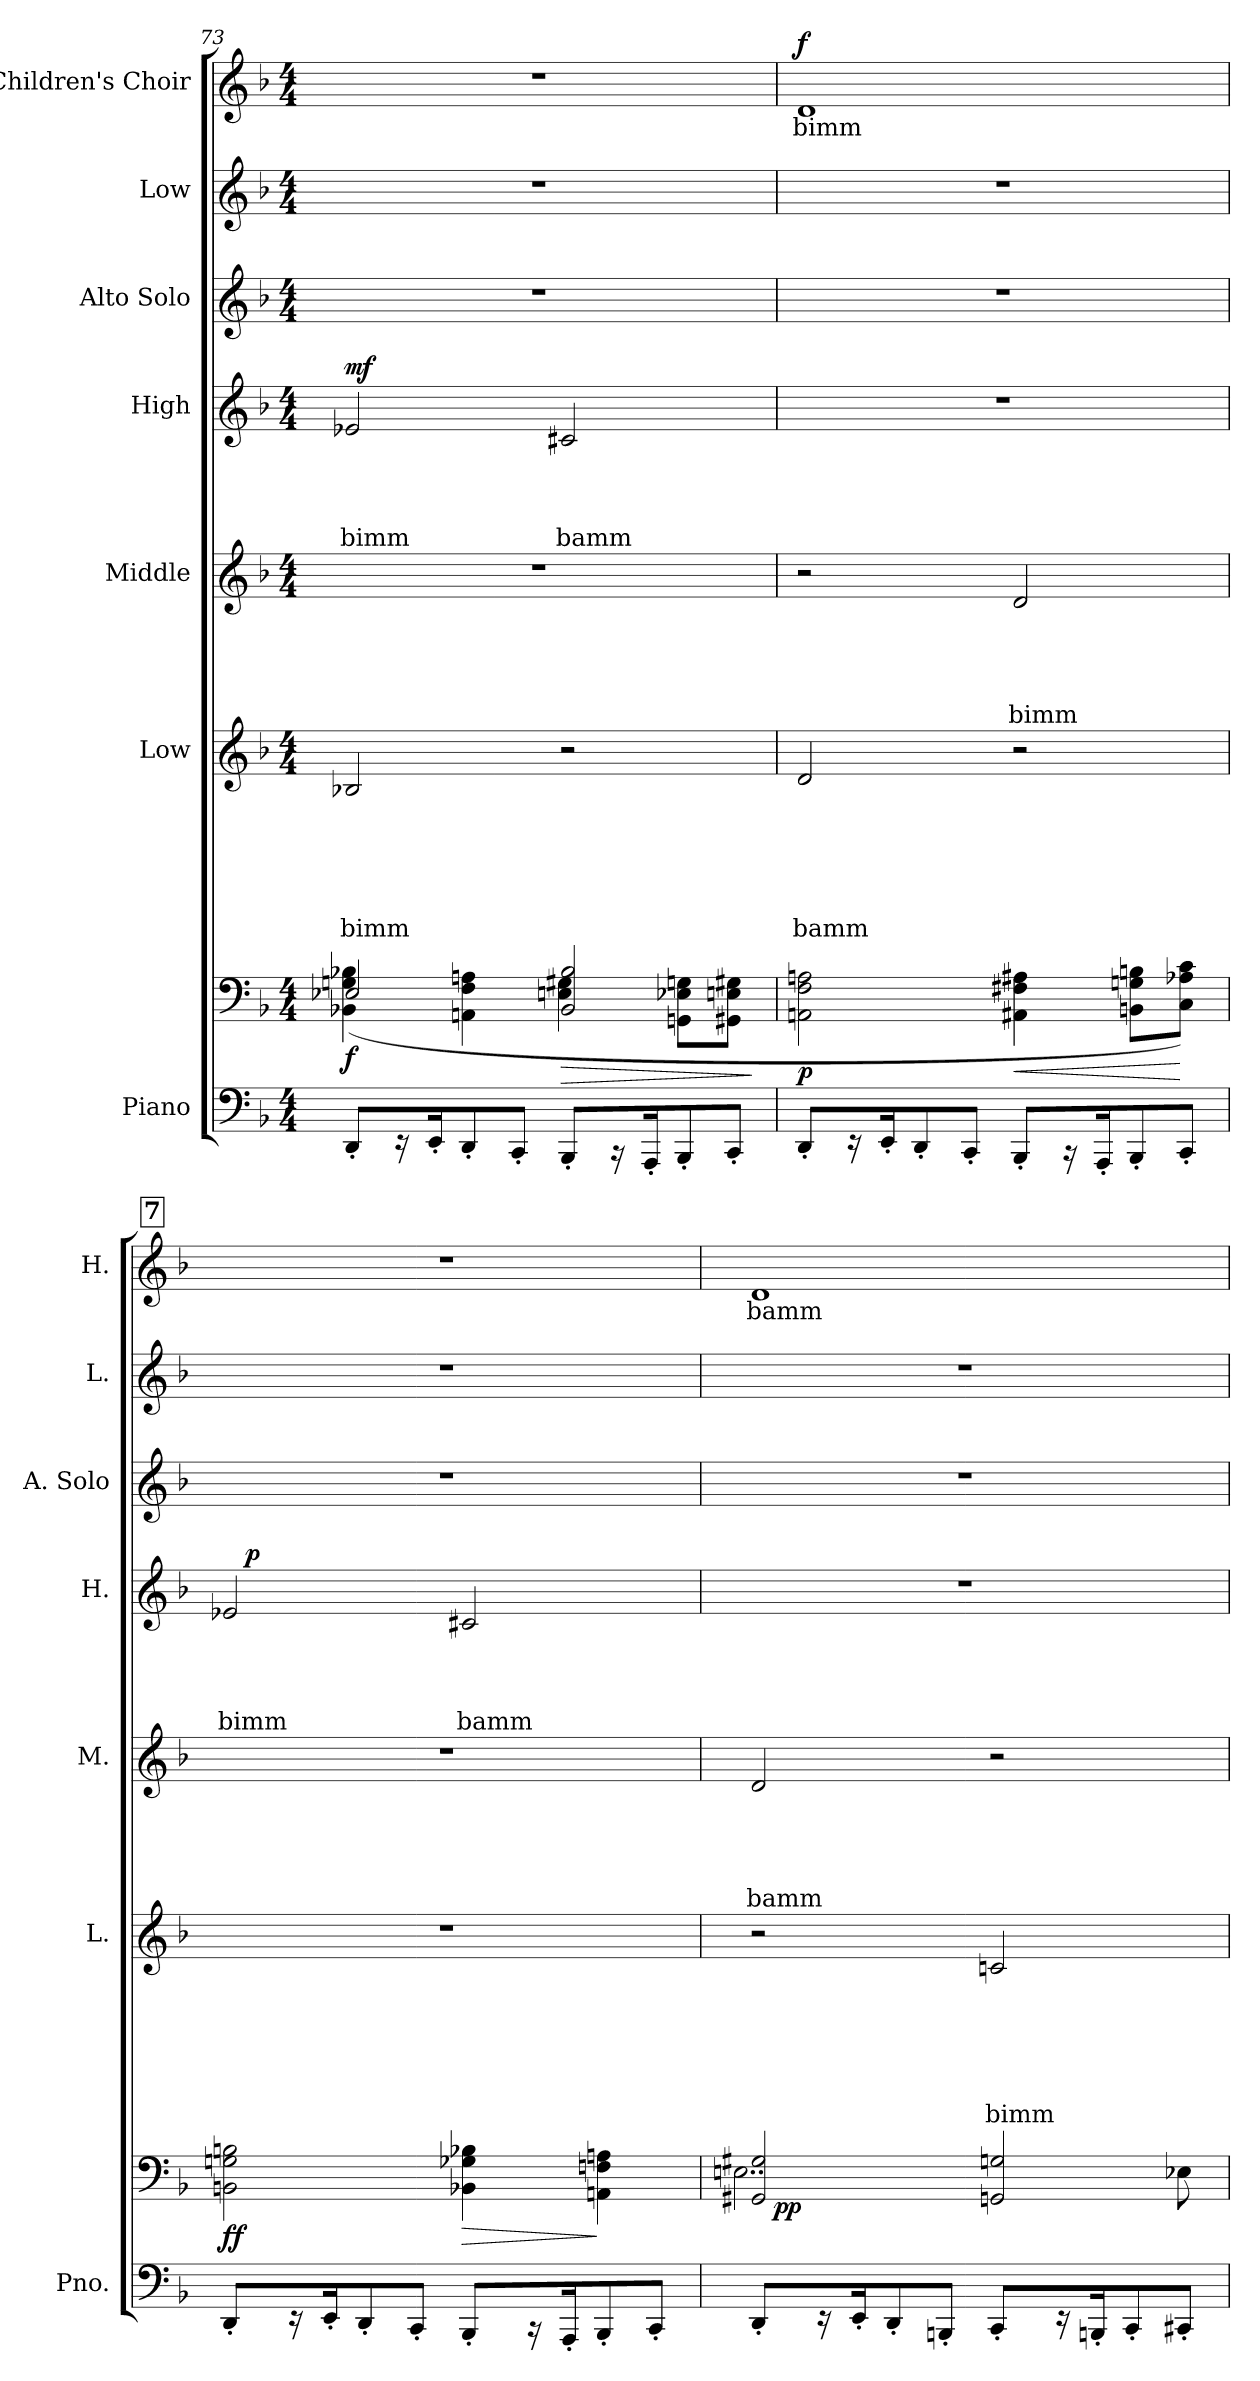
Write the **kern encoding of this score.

**kern	**kern	**dynam	**kern	**text	**text	**text	**text	**text	**text	**kern	**text	**text	**text	**text	**text	**kern	**text	**text	**text	**text	**dynam	**kern	**kern	**kern	**text	**dynam
*part7	*part7	*part7	*part6	*part6	*part6	*part6	*part6	*part6	*part6	*part5	*part5	*part5	*part5	*part5	*part5	*part4	*part4	*part4	*part4	*part4	*part4	*part3	*part2	*part1	*part1	*part1
*staff8	*staff7	*staff7/8	*staff6	*staff6	*staff6	*staff6	*staff6	*staff6	*staff6	*staff5	*staff5	*staff5	*staff5	*staff5	*staff5	*staff4	*staff4	*staff4	*staff4	*staff4	*staff4	*staff3	*staff2	*staff1	*staff1	*staff1
*I"Piano	*	*	*I"Low	*	*	*	*	*	*	*I"Middle	*	*	*	*	*	*I"High	*	*	*	*	*	*I"Alto Solo	*I"Low	*I"Children's Choir	*	*
*I'Pno.	*	*	*I'L.	*	*	*	*	*	*	*I'M.	*	*	*	*	*	*I'H.	*	*	*	*	*	*I'A.  Solo	*I'L.	*I'H.	*	*
*clefF4	*clefF4	*	*clefG2	*	*	*	*	*	*	*clefG2	*	*	*	*	*	*clefG2	*	*	*	*	*	*clefG2	*clefG2	*clefG2	*	*
*k[b-]	*k[b-]	*	*k[b-]	*	*	*	*	*	*	*k[b-]	*	*	*	*	*	*k[b-]	*	*	*	*	*	*k[b-]	*k[b-]	*k[b-]	*	*
*F:	*F:	*	*F:	*	*	*	*	*	*	*F:	*	*	*	*	*	*F:	*	*	*	*	*	*F:	*F:	*F:	*	*
*M4/4	*M4/4	*	*M4/4	*	*	*	*	*	*	*M4/4	*	*	*	*	*	*M4/4	*	*	*	*	*	*M4/4	*M4/4	*M4/4	*	*
=73	=73	=73	=73	=73	=73	=73	=73	=73	=73	=73	=73	=73	=73	=73	=73	=73	=73	=73	=73	=73	=73	=73	=73	=73	=73	=73
*	*^	*	*	*	*	*	*	*	*	*	*	*	*	*	*	*	*	*	*	*	*	*	*	*	*	*
!	!	!	!LO:DY:b	!	!	!	!	!	!	!	!	!	!	!	!	!	!	!	!	!	!	!LO:DY:a	!	!	!	!	!
8DD'</L	2E-X/	(4BB-X\ 4Gn\ 4B-X\	f	2B-X/	.	.	.	.	.	bimm	1r	.	.	.	.	.	2e-X/	.	.	.	bimm	mf	1r	1r	1r	.	.
16r	.	.	.	.	.	.	.	.	.	.	.	.	.	.	.	.	.	.	.	.	.	.	.	.	.	.	.
16EE'</k	.	.	.	.	.	.	.	.	.	.	.	.	.	.	.	.	.	.	.	.	.	.	.	.	.	.	.
8DD'</	.	4AAn\ 4F\ 4An\	.	.	.	.	.	.	.	.	.	.	.	.	.	.	.	.	.	.	.	.	.	.	.	.	.
8CC'</J	.	.	.	.	.	.	.	.	.	.	.	.	.	.	.	.	.	.	.	.	.	.	.	.	.	.	.
!	!	!	!LO:HP:b	!	!	!	!	!	!	!	!	!	!	!	!	!	!	!	!	!	!	!	!	!	!	!	!
8BBB-'</L	2BB-/ 2B-/	4En\ 4G#X\	>	2r	.	.	.	.	.	.	.	.	.	.	.	.	2c#X/	.	.	.	bamm	.	.	.	.	.	.
16r	.	.	.	.	.	.	.	.	.	.	.	.	.	.	.	.	.	.	.	.	.	.	.	.	.	.	.
16AAA'</k	.	.	.	.	.	.	.	.	.	.	.	.	.	.	.	.	.	.	.	.	.	.	.	.	.	.	.
8BBB-'</	.	8GGn\ 8E-X\ 8Gn\L	.	.	.	.	.	.	.	.	.	.	.	.	.	.	.	.	.	.	.	.	.	.	.	.	.
8CC'</J	.	8GG#X\ 8En\ 8G#X\J	.	.	.	.	.	.	.	.	.	.	.	.	.	.	.	.	.	.	.	.	.	.	.	.	.
*	*v	*v	*	*	*	*	*	*	*	*	*	*	*	*	*	*	*	*	*	*	*	*	*	*	*	*	*
.	.	]	.	.	.	.	.	.	.	.	.	.	.	.	.	.	.	.	.	.	.	.	.	.	.	.
=74	=74	=74	=74	=74	=74	=74	=74	=74	=74	=74	=74	=74	=74	=74	=74	=74	=74	=74	=74	=74	=74	=74	=74	=74	=74	=74
!	!	!LO:DY:b	!	!	!	!	!	!	!	!	!	!	!	!	!	!	!	!	!	!	!	!	!	!	!	!LO:DY:a
8DD'</L	2AAn\ 2F\ 2An\	p	2d/	.	.	.	.	.	bamm	2r	.	.	.	.	.	1r	.	.	.	.	.	1r	1r	1d	bimm	f
16r	.	.	.	.	.	.	.	.	.	.	.	.	.	.	.	.	.	.	.	.	.	.	.	.	.	.
16EE'</k	.	.	.	.	.	.	.	.	.	.	.	.	.	.	.	.	.	.	.	.	.	.	.	.	.	.
8DD'</	.	.	.	.	.	.	.	.	.	.	.	.	.	.	.	.	.	.	.	.	.	.	.	.	.	.
8CC'</J	.	.	.	.	.	.	.	.	.	.	.	.	.	.	.	.	.	.	.	.	.	.	.	.	.	.
!	!	!LO:HP:b	!	!	!	!	!	!	!	!	!	!	!	!	!	!	!	!	!	!	!	!	!	!	!	!
8BBB-'</L	4AA#X\ 4F#X\ 4A#X\	<	2r	.	.	.	.	.	.	2d/	.	.	.	.	bimm	.	.	.	.	.	.	.	.	.	.	.
16r	.	.	.	.	.	.	.	.	.	.	.	.	.	.	.	.	.	.	.	.	.	.	.	.	.	.
16AAA'</k	.	.	.	.	.	.	.	.	.	.	.	.	.	.	.	.	.	.	.	.	.	.	.	.	.	.
8BBB-'</	8BBn\ 8Gn\ 8Bn\L	.	.	.	.	.	.	.	.	.	.	.	.	.	.	.	.	.	.	.	.	.	.	.	.	.
8CC'</J	8C\ 8A-X\ 8c\J)	[	.	.	.	.	.	.	.	.	.	.	.	.	.	.	.	.	.	.	.	.	.	.	.	.
!!LO:REH:place=s1:a:fs=8.2:t=7
=75	=75	=75	=75	=75	=75	=75	=75	=75	=75	=75	=75	=75	=75	=75	=75	=75	=75	=75	=75	=75	=75	=75	=75	=75	=75	=75
!	!	!LO:DY:b	!	!	!	!	!	!	!	!	!	!	!	!	!	!	!	!	!	!	!	!	!	!	!	!
*	*	*	*	*	*	*	*	*	*	*	*	*	*	*	*	*^	*	*	*	*	*	*	*	*	*	*
8DD'</L	2BBn\ 2Gn\ 2Bn\	ff	1r	.	.	.	.	.	.	1r	.	.	.	.	.	2e-X/	32ryy	.	.	.	bimm	.	1r	1r	1r	.	.
!	!	!	!	!	!	!	!	!	!	!	!	!	!	!	!	!	!	!	!	!	!	!LO:DY:a	!	!	!	!	!
.	.	.	.	.	.	.	.	.	.	.	.	.	.	.	.	.	2ryy	.	.	.	.	p	.	.	.	.	.
16r	.	.	.	.	.	.	.	.	.	.	.	.	.	.	.	.	.	.	.	.	.	.	.	.	.	.	.
16EE'</k	.	.	.	.	.	.	.	.	.	.	.	.	.	.	.	.	.	.	.	.	.	.	.	.	.	.	.
8DD'</	.	.	.	.	.	.	.	.	.	.	.	.	.	.	.	.	.	.	.	.	.	.	.	.	.	.	.
8CC'</J	.	.	.	.	.	.	.	.	.	.	.	.	.	.	.	.	.	.	.	.	.	.	.	.	.	.	.
!	!	!LO:HP:b	!	!	!	!	!	!	!	!	!	!	!	!	!	!	!	!	!	!	!	!	!	!	!	!	!
8BBB-'</L	4BB-X\ 4G-X\ 4B-X\	>	.	.	.	.	.	.	.	.	.	.	.	.	.	2c#X/	.	.	.	.	bamm	.	.	.	.	.	.
.	.	.	.	.	.	.	.	.	.	.	.	.	.	.	.	.	4...ryy	.	.	.	.	.	.	.	.	.	.
16r	.	.	.	.	.	.	.	.	.	.	.	.	.	.	.	.	.	.	.	.	.	.	.	.	.	.	.
16AAA'</k	.	.	.	.	.	.	.	.	.	.	.	.	.	.	.	.	.	.	.	.	.	.	.	.	.	.	.
8BBB-'</	4AAn\ 4Fn\ 4An\	]	.	.	.	.	.	.	.	.	.	.	.	.	.	.	.	.	.	.	.	.	.	.	.	.	.
8CC'</J	.	.	.	.	.	.	.	.	.	.	.	.	.	.	.	.	.	.	.	.	.	.	.	.	.	.	.
*	*	*	*	*	*	*	*	*	*	*	*	*	*	*	*	*v	*v	*	*	*	*	*	*	*	*	*	*
!!LO:PB:g=z
=76	=76	=76	=76	=76	=76	=76	=76	=76	=76	=76	=76	=76	=76	=76	=76	=76	=76	=76	=76	=76	=76	=76	=76	=76	=76	=76
*	*^	*	*	*	*	*	*	*	*	*	*	*	*	*	*	*	*	*	*	*	*	*	*	*	*	*
*	*	*^	*	*	*	*	*	*	*	*	*	*	*	*	*	*	*	*	*	*	*	*	*	*	*	*	*
8DD'</L	2GG#X/ 2G#X/	2..En\	32ryy	.	2r	.	.	.	.	.	.	2d/	.	.	.	.	bamm	1r	.	.	.	.	.	1r	1r	1d	bamm	.
!	!	!	!	!LO:DY:b	!	!	!	!	!	!	!	!	!	!	!	!	!	!	!	!	!	!	!	!	!	!	!	!
.	.	.	2ryy	pp	.	.	.	.	.	.	.	.	.	.	.	.	.	.	.	.	.	.	.	.	.	.	.	.
16r	.	.	.	.	.	.	.	.	.	.	.	.	.	.	.	.	.	.	.	.	.	.	.	.	.	.	.	.
16EE'</k	.	.	.	.	.	.	.	.	.	.	.	.	.	.	.	.	.	.	.	.	.	.	.	.	.	.	.	.
8DD'</	.	.	.	.	.	.	.	.	.	.	.	.	.	.	.	.	.	.	.	.	.	.	.	.	.	.	.	.
8BBBn'</J	.	.	.	.	.	.	.	.	.	.	.	.	.	.	.	.	.	.	.	.	.	.	.	.	.	.	.	.
8CC'</L	2GGn/ 2Gn/	.	.	.	2cn/	.	.	.	.	.	bimm	2r	.	.	.	.	.	.	.	.	.	.	.	.	.	.	.	.
.	.	.	4...ryy	.	.	.	.	.	.	.	.	.	.	.	.	.	.	.	.	.	.	.	.	.	.	.	.	.
16r	.	.	.	.	.	.	.	.	.	.	.	.	.	.	.	.	.	.	.	.	.	.	.	.	.	.	.	.
16BBBn'</k	.	.	.	.	.	.	.	.	.	.	.	.	.	.	.	.	.	.	.	.	.	.	.	.	.	.	.	.
8CC'</	.	.	.	.	.	.	.	.	.	.	.	.	.	.	.	.	.	.	.	.	.	.	.	.	.	.	.	.
8CC#X'</J	.	8E-X\	.	.	.	.	.	.	.	.	.	.	.	.	.	.	.	.	.	.	.	.	.	.	.	.	.	.
*	*v	*v	*v	*	*	*	*	*	*	*	*	*	*	*	*	*	*	*	*	*	*	*	*	*	*	*	*	*
=	=	=	=	=	=	=	=	=	=	=	=	=	=	=	=	=	=	=	=	=	=	=	=	=	=	=
*-	*-	*-	*-	*-	*-	*-	*-	*-	*-	*-	*-	*-	*-	*-	*-	*-	*-	*-	*-	*-	*-	*-	*-	*-	*-	*-
